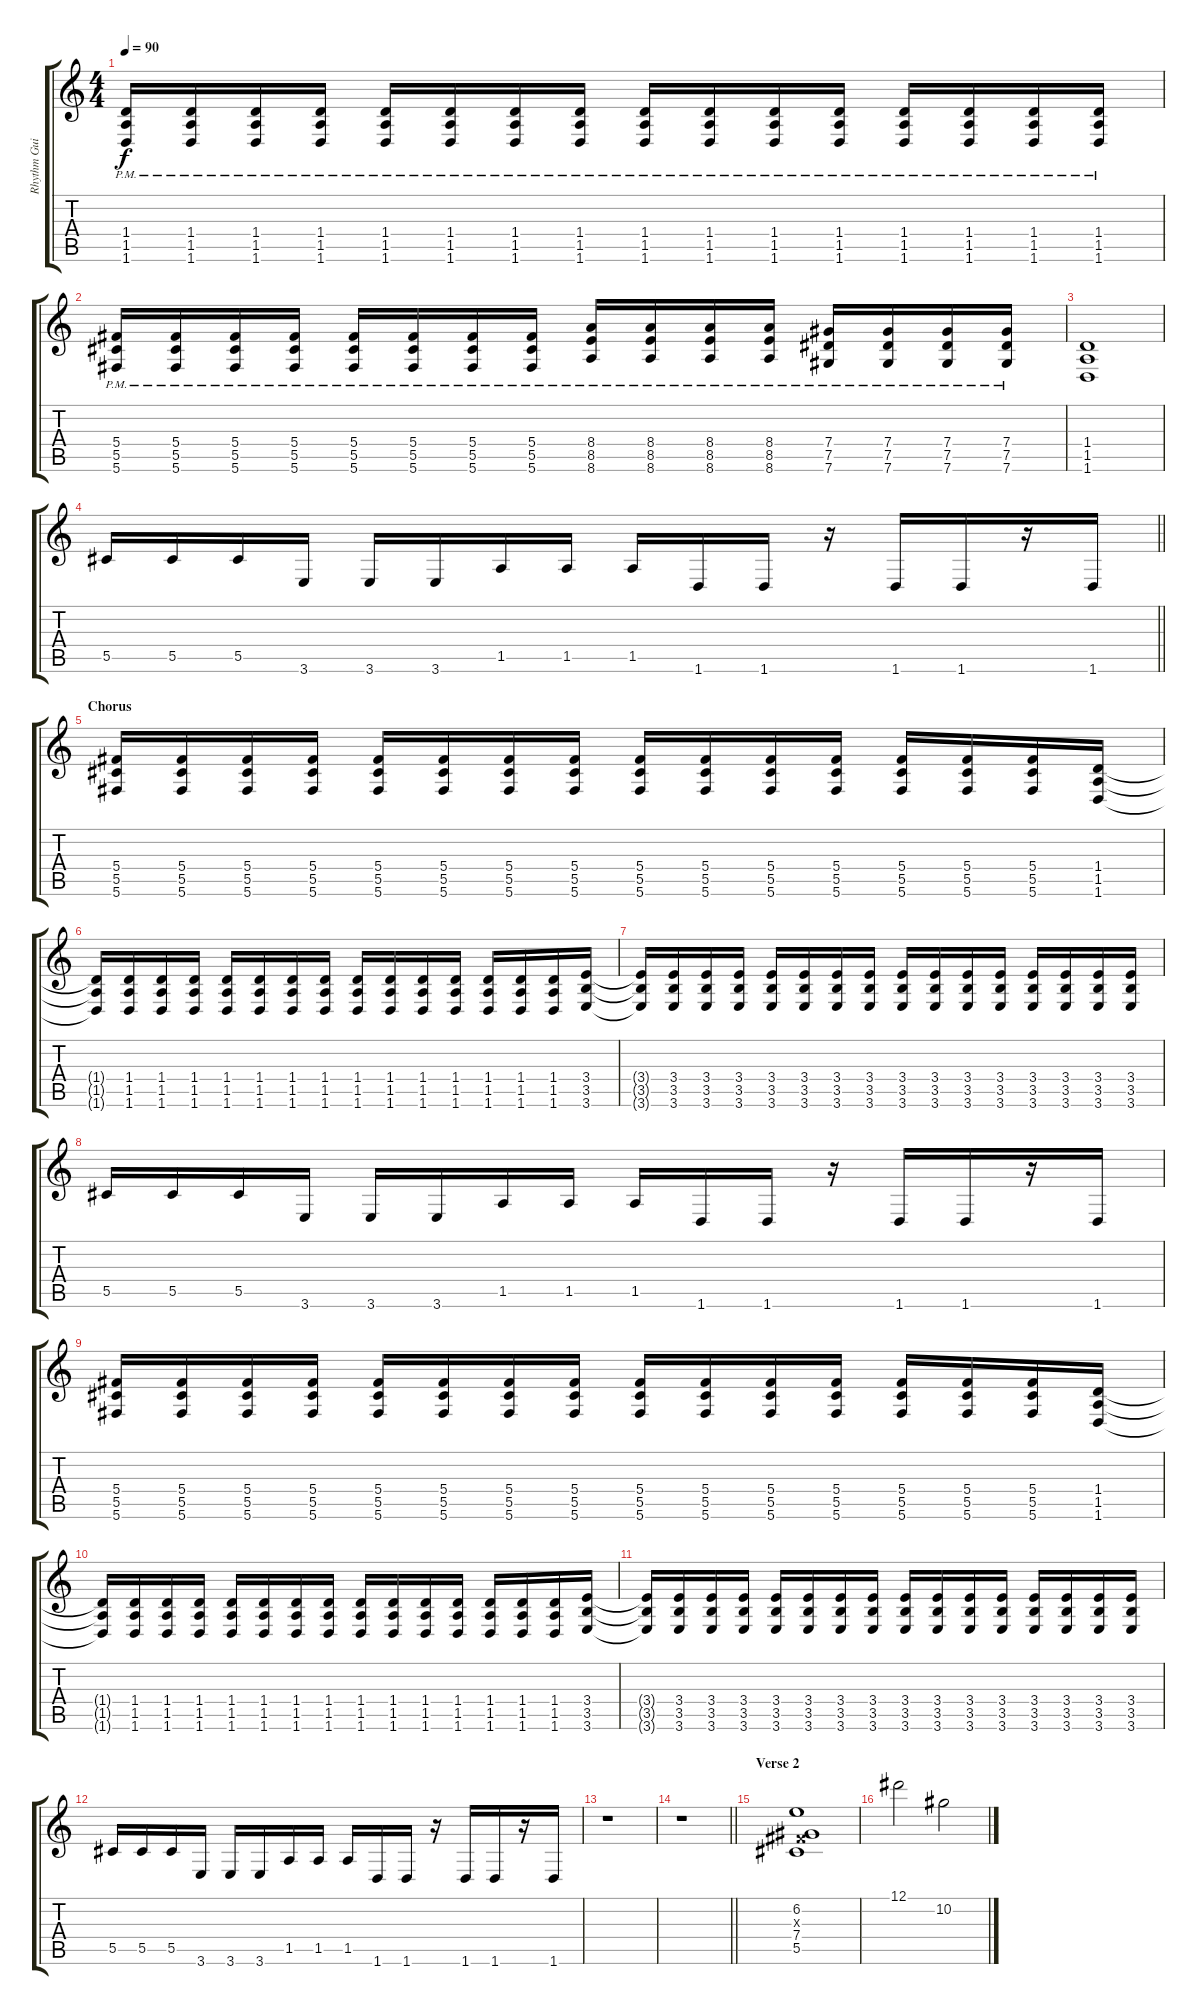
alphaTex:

\track ("Rhythm Guitar " "Rhythm Gui") {instrument distortionguitar}
\staff {score tabs}
\tuning (Eb4 Bb3 Gb3 Db3 Ab2 Db2) {hide}
\ts (4 4)
\tempo 90
\clef g2
\ks c
(1.4{pm} 1.5{pm} 1.6{pm}).16{dy f} (1.4{pm} 1.5{pm} 1.6{pm}).16 (1.4{pm} 1.5{pm} 1.6{pm}).16 (1.4{pm} 1.5{pm} 1.6{pm}).16 (1.4{pm} 1.5{pm} 1.6{pm}).16 (1.4{pm} 1.5{pm} 1.6{pm}).16 (1.4{pm} 1.5{pm} 1.6{pm}).16 (1.4{pm} 1.5{pm} 1.6{pm}).16 (1.4{pm} 1.5{pm} 1.6{pm}).16 (1.4{pm} 1.5{pm} 1.6{pm}).16 (1.4{pm} 1.5{pm} 1.6{pm}).16 (1.4{pm} 1.5{pm} 1.6{pm}).16 (1.4{pm} 1.5{pm} 1.6{pm}).16 (1.4{pm} 1.5{pm} 1.6{pm}).16 (1.4{pm} 1.5{pm} 1.6{pm}).16 (1.4{pm} 1.5{pm} 1.6{pm}).16 |
(5.4{pm} 5.5{pm} 5.6{pm}).16 (5.4{pm} 5.5{pm} 5.6{pm}).16 (5.4{pm} 5.5{pm} 5.6{pm}).16 (5.4{pm} 5.5{pm} 5.6{pm}).16 (5.4{pm} 5.5{pm} 5.6{pm}).16 (5.4{pm} 5.5{pm} 5.6{pm}).16 (5.4{pm} 5.5{pm} 5.6{pm}).16 (5.4{pm} 5.5{pm} 5.6{pm}).16 (8.4{pm} 8.5{pm} 8.6{pm}).16 (8.4{pm} 8.5{pm} 8.6{pm}).16 (8.4{pm} 8.5{pm} 8.6{pm}).16 (8.4{pm} 8.5{pm} 8.6{pm}).16 (7.4{pm} 7.5{pm} 7.6{pm}).16 (7.4{pm} 7.5{pm} 7.6{pm}).16 (7.4{pm} 7.5{pm} 7.6{pm}).16 (7.4{pm} 7.5{pm} 7.6{pm}).16 |
(1.4 1.5 1.6).1 |
\barLineRight lightlight
5.5.16 5.5.16 5.5.16 3.6.16 3.6.16 3.6.16 1.5.16 1.5.16 1.5.16 1.6.16 1.6.16 r.16 1.6.16 1.6.16 r.16 1.6.16 |
\section ("" "Chorus")
(5.4 5.5 5.6).16 (5.4 5.5 5.6).16 (5.4 5.5 5.6).16 (5.4 5.5 5.6).16 (5.4 5.5 5.6).16 (5.4 5.5 5.6).16 (5.4 5.5 5.6).16 (5.4 5.5 5.6).16 (5.4 5.5 5.6).16 (5.4 5.5 5.6).16 (5.4 5.5 5.6).16 (5.4 5.5 5.6).16 (5.4 5.5 5.6).16 (5.4 5.5 5.6).16 (5.4 5.5 5.6).16 (1.4 1.5 1.6).16 |
(1.4{t} 1.5{t} 1.6{t}).16 (1.4 1.5 1.6).16 (1.4 1.5 1.6).16 (1.4 1.5 1.6).16 (1.4 1.5 1.6).16 (1.4 1.5 1.6).16 (1.4 1.5 1.6).16 (1.4 1.5 1.6).16 (1.4 1.5 1.6).16 (1.4 1.5 1.6).16 (1.4 1.5 1.6).16 (1.4 1.5 1.6).16 (1.4 1.5 1.6).16 (1.4 1.5 1.6).16 (1.4 1.5 1.6).16 (3.4 3.5 3.6).16 |
(3.4{t} 3.5{t} 3.6{t}).16 (3.4 3.5 3.6).16 (3.4 3.5 3.6).16 (3.4 3.5 3.6).16 (3.4 3.5 3.6).16 (3.4 3.5 3.6).16 (3.4 3.5 3.6).16 (3.4 3.5 3.6).16 (3.4 3.5 3.6).16 (3.4 3.5 3.6).16 (3.4 3.5 3.6).16 (3.4 3.5 3.6).16 (3.4 3.5 3.6).16 (3.4 3.5 3.6).16 (3.4 3.5 3.6).16 (3.4 3.5 3.6).16 |
5.5.16 5.5.16 5.5.16 3.6.16 3.6.16 3.6.16 1.5.16 1.5.16 1.5.16 1.6.16 1.6.16 r.16 1.6.16 1.6.16 r.16 1.6.16 |
(5.4 5.5 5.6).16 (5.4 5.5 5.6).16 (5.4 5.5 5.6).16 (5.4 5.5 5.6).16 (5.4 5.5 5.6).16 (5.4 5.5 5.6).16 (5.4 5.5 5.6).16 (5.4 5.5 5.6).16 (5.4 5.5 5.6).16 (5.4 5.5 5.6).16 (5.4 5.5 5.6).16 (5.4 5.5 5.6).16 (5.4 5.5 5.6).16 (5.4 5.5 5.6).16 (5.4 5.5 5.6).16 (1.4 1.5 1.6).16 |
(1.4{t} 1.5{t} 1.6{t}).16 (1.4 1.5 1.6).16 (1.4 1.5 1.6).16 (1.4 1.5 1.6).16 (1.4 1.5 1.6).16 (1.4 1.5 1.6).16 (1.4 1.5 1.6).16 (1.4 1.5 1.6).16 (1.4 1.5 1.6).16 (1.4 1.5 1.6).16 (1.4 1.5 1.6).16 (1.4 1.5 1.6).16 (1.4 1.5 1.6).16 (1.4 1.5 1.6).16 (1.4 1.5 1.6).16 (3.4 3.5 3.6).16 |
(3.4{t} 3.5{t} 3.6{t}).16 (3.4 3.5 3.6).16 (3.4 3.5 3.6).16 (3.4 3.5 3.6).16 (3.4 3.5 3.6).16 (3.4 3.5 3.6).16 (3.4 3.5 3.6).16 (3.4 3.5 3.6).16 (3.4 3.5 3.6).16 (3.4 3.5 3.6).16 (3.4 3.5 3.6).16 (3.4 3.5 3.6).16 (3.4 3.5 3.6).16 (3.4 3.5 3.6).16 (3.4 3.5 3.6).16 (3.4 3.5 3.6).16 |
5.5.16 5.5.16 5.5.16 3.6.16 3.6.16 3.6.16 1.5.16 1.5.16 1.5.16 1.6.16 1.6.16 r.16 1.6.16 1.6.16 r.16 1.6.16 |
r.1 |
\barLineRight lightlight
r.1 |
\section ("" "Verse 2")
(6.2 0.3{x} 7.4 5.5).1 |
12.1.2 10.2.2
